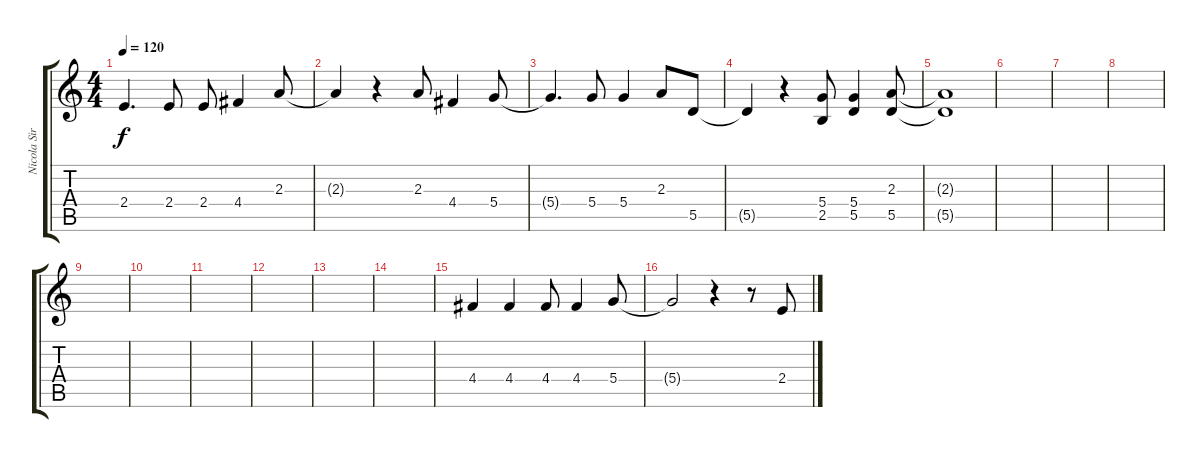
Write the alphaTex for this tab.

\track ("Nicola Sirkis" "Nicola Sir") {instrument bassoon}
\staff {score tabs}
\tuning (E5 B4 G4 D4 A3 E3) {hide}
\ts (4 4)
\tempo 120
\clef g2
\ks c
2.4.4{d dy f} 2.4.8 2.4.8 4.4.4 2.3.8 |
2.3{t}.4 r.4 2.3.8 4.4.4 5.4.8 |
5.4{t}.4{d} 5.4.8 5.4.4 2.3.8 5.5.8 |
5.5{t}.4 r.4 (5.4 2.5).8 (5.4 5.5).4 (2.3 5.5).8 |
(2.3{t} 5.5{t}).1 |
|
|
|
|
|
|
|
|
|
4.4.4 4.4.4 4.4.8 4.4.4 5.4.8 |
5.4{t}.2 r.4 r.8 2.4.8
